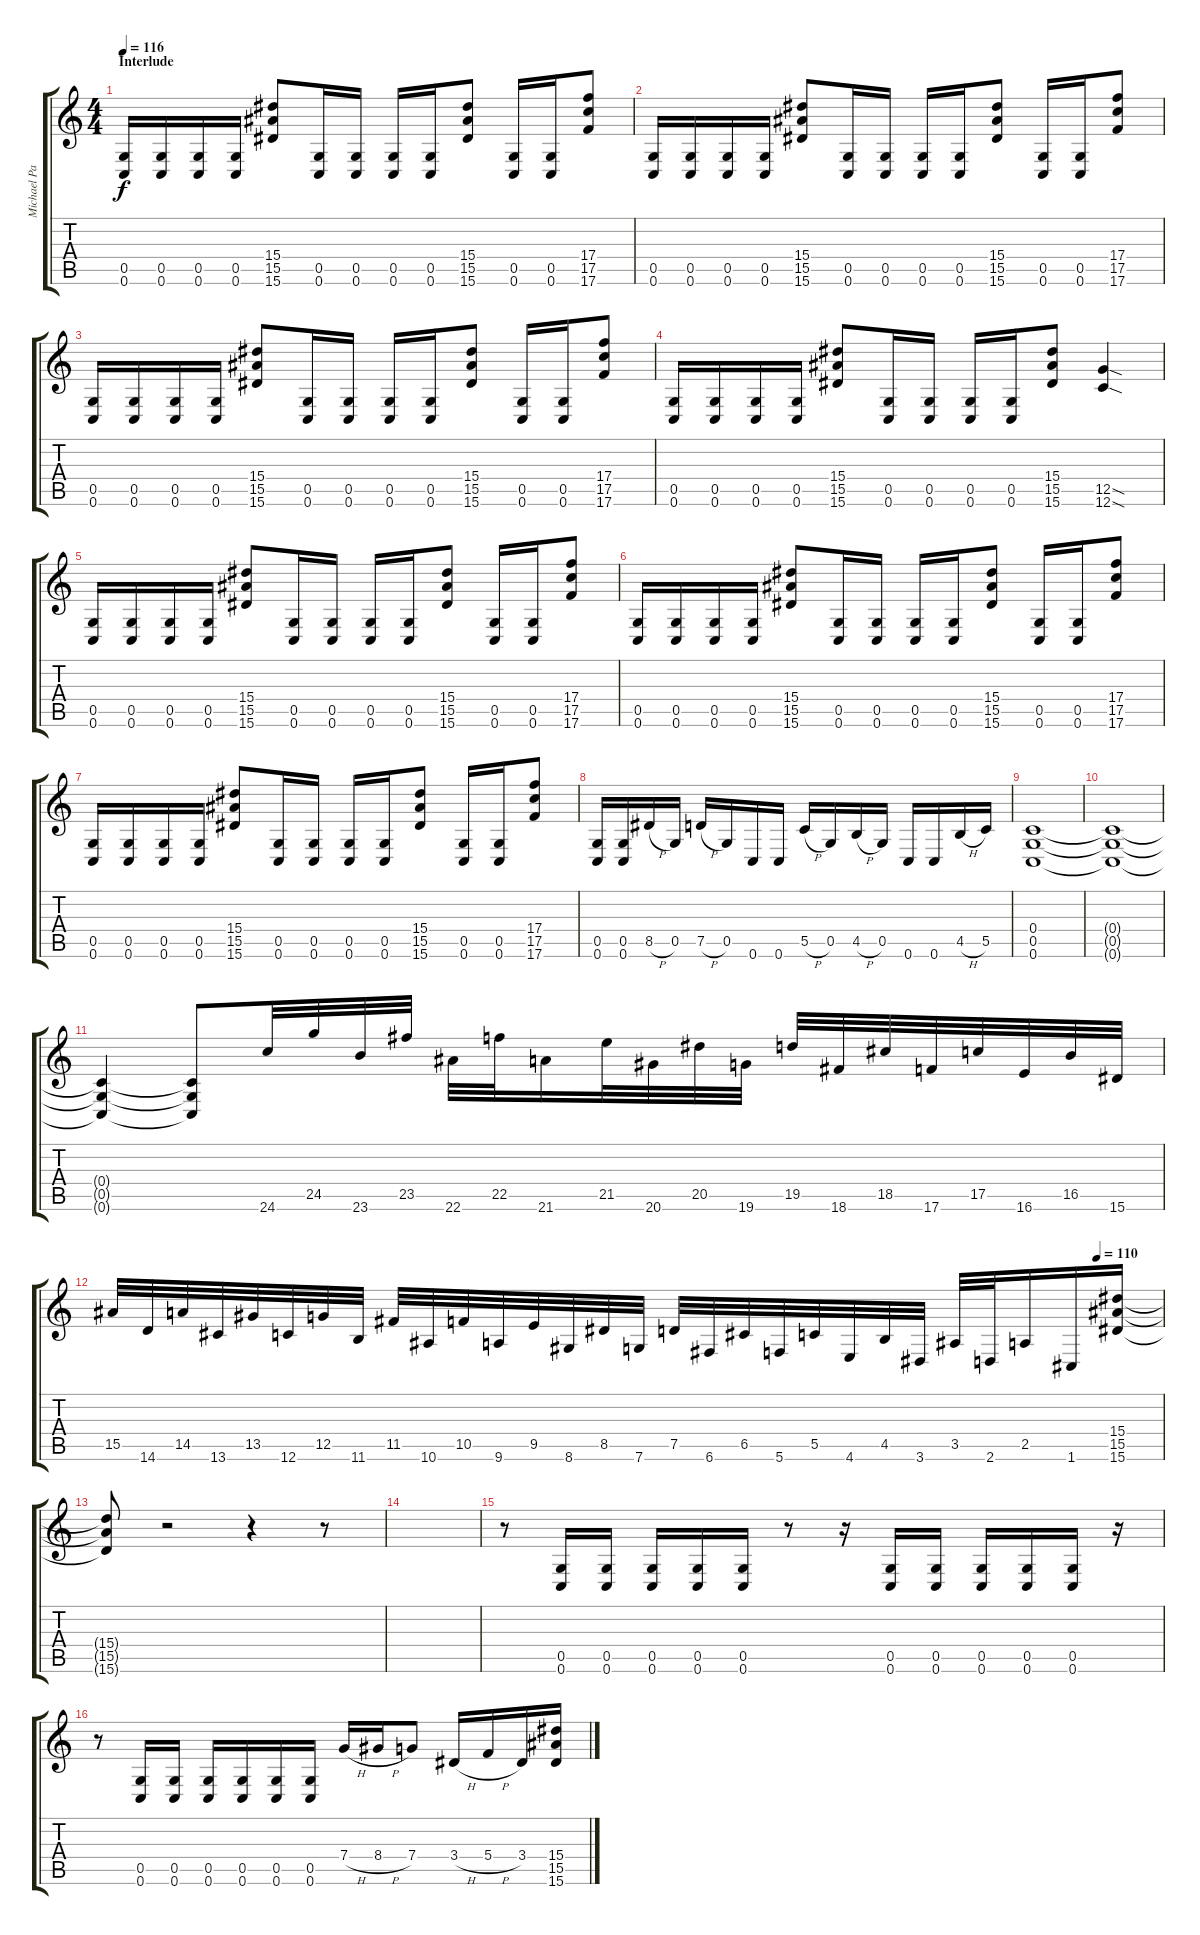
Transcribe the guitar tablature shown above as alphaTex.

\track ("Michael Padget" "Michael Pa") {instrument electricguitarclean}
\staff {score tabs}
\tuning (D4 A3 F3 C3 G2 C2) {hide}
\ts (4 4)
\section ("" "Interlude")
\tempo 116
\clef g2
\ks c
(0.5 0.6).16{dy f balance 8} (0.5 0.6).16 (0.5 0.6).16 (0.5 0.6).16 (15.4 15.5 15.6).8 (0.5 0.6).16 (0.5 0.6).16 (0.5 0.6).16 (0.5 0.6).16 (15.4 15.5 15.6).8 (0.5 0.6).16 (0.5 0.6).16 (17.4 17.5 17.6).8 |
(0.5 0.6).16 (0.5 0.6).16 (0.5 0.6).16 (0.5 0.6).16 (15.4 15.5 15.6).8 (0.5 0.6).16 (0.5 0.6).16 (0.5 0.6).16 (0.5 0.6).16 (15.4 15.5 15.6).8 (0.5 0.6).16 (0.5 0.6).16 (17.4 17.5 17.6).8 |
(0.5 0.6).16 (0.5 0.6).16 (0.5 0.6).16 (0.5 0.6).16 (15.4 15.5 15.6).8 (0.5 0.6).16 (0.5 0.6).16 (0.5 0.6).16 (0.5 0.6).16 (15.4 15.5 15.6).8 (0.5 0.6).16 (0.5 0.6).16 (17.4 17.5 17.6).8 |
(0.5 0.6).16 (0.5 0.6).16 (0.5 0.6).16 (0.5 0.6).16 (15.4 15.5 15.6).8 (0.5 0.6).16 (0.5 0.6).16 (0.5 0.6).16 (0.5 0.6).16 (15.4 15.5 15.6).8 (12.5{sod} 12.6{sod}).4 |
(0.5 0.6).16 (0.5 0.6).16 (0.5 0.6).16 (0.5 0.6).16 (15.4 15.5 15.6).8 (0.5 0.6).16 (0.5 0.6).16 (0.5 0.6).16 (0.5 0.6).16 (15.4 15.5 15.6).8 (0.5 0.6).16 (0.5 0.6).16 (17.4 17.5 17.6).8 |
(0.5 0.6).16 (0.5 0.6).16 (0.5 0.6).16 (0.5 0.6).16 (15.4 15.5 15.6).8 (0.5 0.6).16 (0.5 0.6).16 (0.5 0.6).16 (0.5 0.6).16 (15.4 15.5 15.6).8 (0.5 0.6).16 (0.5 0.6).16 (17.4 17.5 17.6).8 |
(0.5 0.6).16 (0.5 0.6).16 (0.5 0.6).16 (0.5 0.6).16 (15.4 15.5 15.6).8 (0.5 0.6).16 (0.5 0.6).16 (0.5 0.6).16 (0.5 0.6).16 (15.4 15.5 15.6).8 (0.5 0.6).16 (0.5 0.6).16 (17.4 17.5 17.6).8 |
(0.5 0.6).16 (0.5 0.6).16 8.5{h}.16 0.5.16 7.5{h}.16 0.5.16 0.6.16 0.6.16 5.5{h}.16 0.5.16 4.5{h}.16 0.5.16 0.6.16 0.6.16 4.5{h}.16 5.5.16 |
(0.4 0.5 0.6).1 |
(0.4{t} 0.5{t} 0.6{t}).1 |
(0.4{t} 0.5{t} 0.6{t}).4 (0.4{t} 0.5{t} 0.6{t}).8 24.6.32{instrument guitarfretnoise} 24.5.32 23.6.32 23.5.32 22.6.32 22.5.32 21.6.16 21.5.32 20.6.32 20.5.32 19.6.32 19.5.32 18.6.32 18.5.32 17.6.32 17.5.32 16.6.32 16.5.32 15.6.32 |
\tempo (110 0.9375)
15.5.32 14.6.32 14.5.32 13.6.32 13.5.32 12.6.32 12.5.32 11.6.32 11.5.32 10.6.32 10.5.32 9.6.32 9.5.32 8.6.32 8.5.32 7.6.32 7.5.32 6.6.32 6.5.32 5.6.32 5.5.32 4.6.32 4.5.32 3.6.32 3.5.32 2.6.32 2.5.16 1.6.16 (15.4 15.5 15.6).16{balance 16 instrument distortionguitar} |
(15.4{t} 15.5{t} 15.6{t}).8 r.2 r.4 r.8 |
|
r.8 (0.5 0.6).16 (0.5 0.6).16 (0.5 0.6).16 (0.5 0.6).16 (0.5 0.6).16 r.8 r.16 (0.5 0.6).16 (0.5 0.6).16 (0.5 0.6).16 (0.5 0.6).16 (0.5 0.6).16 r.16 |
r.8 (0.5 0.6).16 (0.5 0.6).16 (0.5 0.6).16 (0.5 0.6).16 (0.5 0.6).16 (0.5 0.6).16 7.4{h}.16 8.4{h}.16 7.4.8 3.4{h}.16 5.4{h}.16 3.4.16 (15.4 15.5 15.6).16
